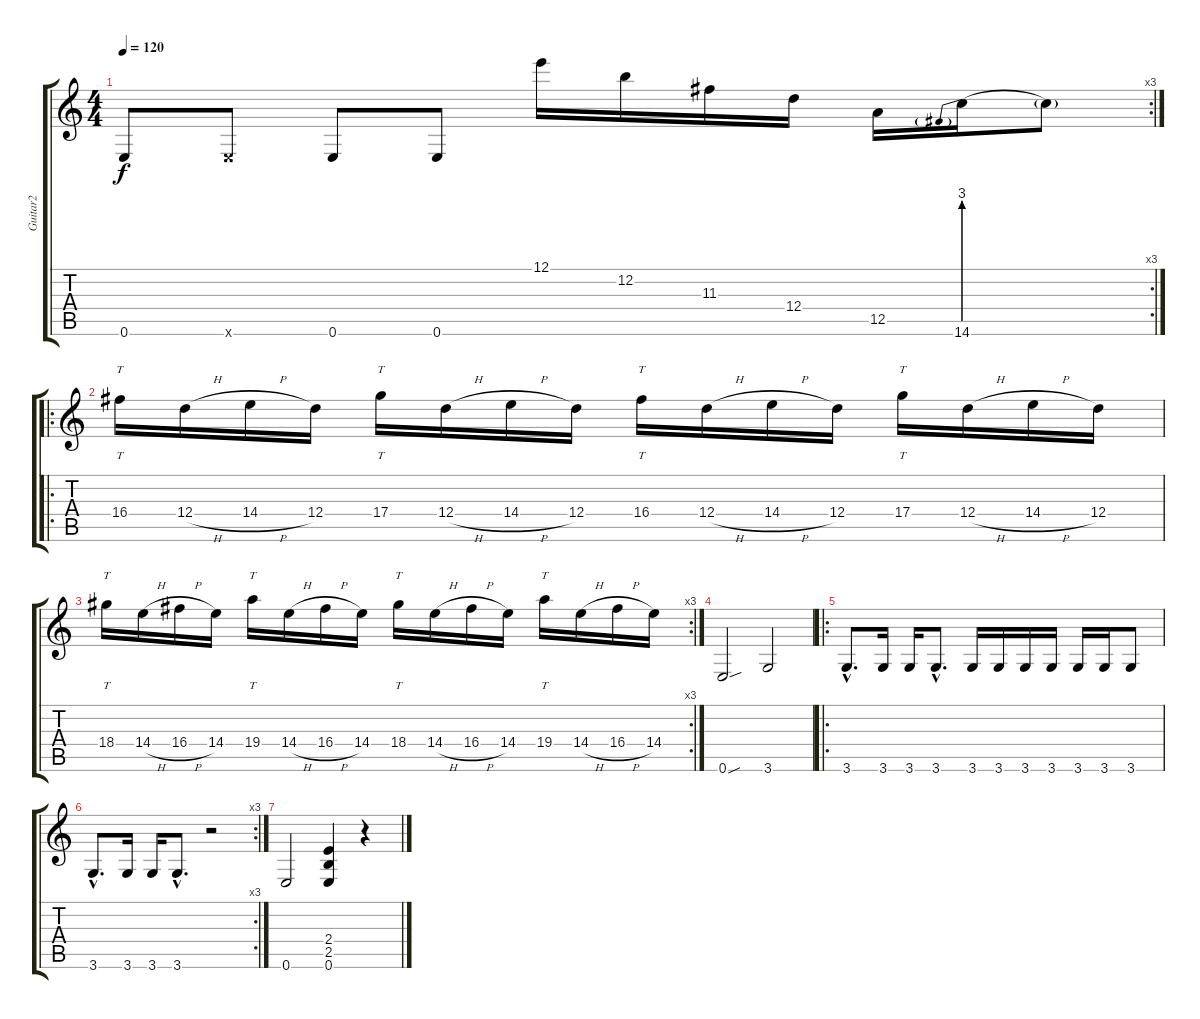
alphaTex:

\track ("Guitar2" "Guitar2") {instrument overdrivenguitar}
\staff {score tabs}
\tuning (E4 B3 G3 D3 A2 E2) {hide}
\rc 3
\ts (4 4)
\tempo 120
\clef g2
\ks c
0.6.8{dy f} 0.6{x}.8 0.6.8 0.6.8 12.1.16 12.2.16 11.3.16 12.4.16 12.5.16 14.6{be (prebend 0 12 60 12)}.16 14.6{t}.8 |
\ro
16.4.16{tt} 12.4{h}.16 14.4{h}.16 12.4.16 17.4.16{tt} 12.4{h}.16 14.4{h}.16 12.4.16 16.4.16{tt} 12.4{h}.16 14.4{h}.16 12.4.16 17.4.16{tt} 12.4{h}.16 14.4{h}.16 12.4.16 |
\rc 3
18.4.16{tt} 14.4{h}.16 16.4{h}.16 14.4.16 19.4.16{tt} 14.4{h}.16 16.4{h}.16 14.4.16 18.4.16{tt} 14.4{h}.16 16.4{h}.16 14.4.16 19.4.16{tt} 14.4{h}.16 16.4{h}.16 14.4.16 |
0.6{sou}.2 3.6.2 |
\ro
3.6{hac}.8{d} 3.6.16 3.6.16 3.6{hac}.8{d} 3.6.16 3.6.16 3.6.16 3.6.16 3.6.16 3.6.16 3.6.8 |
\rc 3
3.6{hac}.8{d} 3.6.16 3.6.16 3.6{hac}.8{d} r.2 |
0.6.2 (2.4 2.5 0.6).4 r.4
